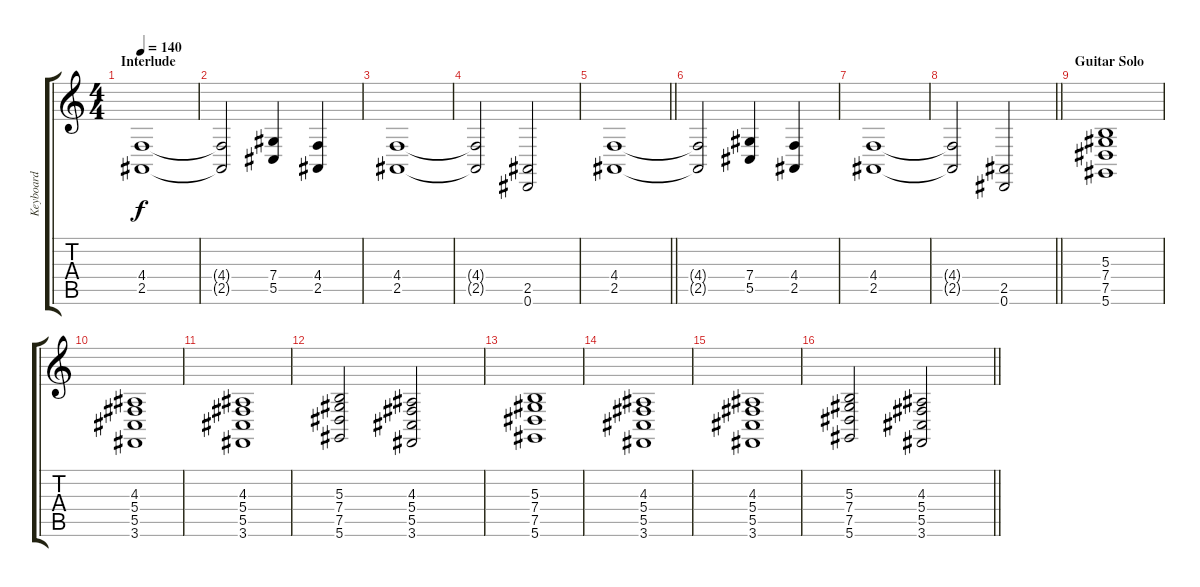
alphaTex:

\track ("Keyboard" "Keyboard") {instrument synthstrings1}
\staff {score tabs}
\tuning (Eb4 Bb3 Gb3 Db3 Ab2 Eb2) {hide}
\ts (4 4)
\section ("" "Interlude")
\tempo 140
\clef g2
\ks c
(4.4 2.5).1{dy f} |
(4.4{t} 2.5{t}).2 (7.4 5.5).4 (4.4 2.5).4 |
(4.4 2.5).1 |
(4.4{t} 2.5{t}).2 (2.5 0.6).2 |
\barLineRight lightlight
(4.4 2.5).1 |
(4.4{t} 2.5{t}).2 (7.4 5.5).4 (4.4 2.5).4 |
(4.4 2.5).1 |
\barLineRight lightlight
(4.4{t} 2.5{t}).2 (2.5 0.6).2 |
\section ("" "Guitar Solo")
(5.3 7.4 7.5 5.6).1 |
(4.3 5.4 5.5 3.6).1 |
(4.3 5.4 5.5 3.6).1 |
(5.3 7.4 7.5 5.6).2 (4.3 5.4 5.5 3.6).2 |
(5.3 7.4 7.5 5.6).1 |
(4.3 5.4 5.5 3.6).1 |
(4.3 5.4 5.5 3.6).1 |
\barLineRight lightlight
(5.3 7.4 7.5 5.6).2 (4.3 5.4 5.5 3.6).2
